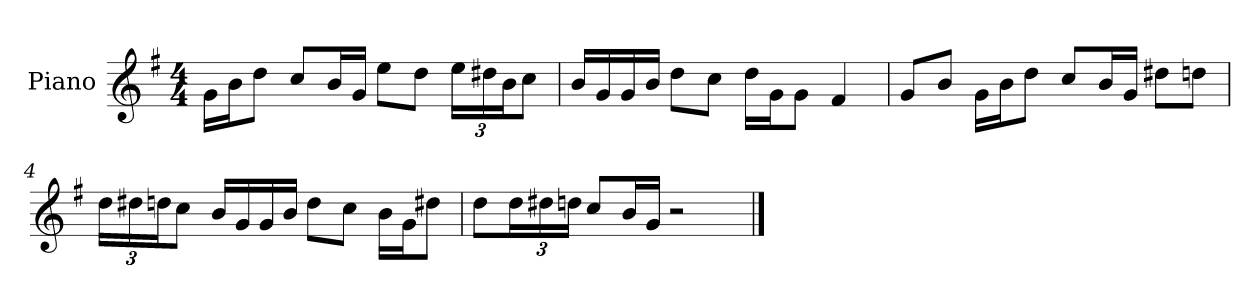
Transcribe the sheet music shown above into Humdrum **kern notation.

**kern
*part1
*staff1
*I"Piano
*I'P-no
*clefG2
*k[f#]
*M4/4
*MM90
=1
16g\LL
16b\J
8dd\J
8cc/L
16b/L
16g/JJ
8ee\L
8dd\J
*Xbrackettup
24ee\LL
24dd#X\
24b\J
8cc\J
=2
16b/LL
16g/
16g/
16b/JJ
8dd\L
8cc\J
16dd\LL
16g\J
8g\J
4f#/
=3
8g/L
8b/J
16g\LL
16b\J
8dd\J
8cc/L
16b/L
16g/JJ
8dd#X\L
8ddn\J
!!LO:LB:g=z
=4
24dd\LL
24dd#X\
24ddn\J
8cc\J
16b/LL
16g/
16g/
16b/JJ
8dd\L
8cc\J
16b\LL
16g\J
8dd#X\J
=5
8dd\L
24dd\L
24dd#X\
24ddn\JJ
8cc/L
16b/L
16g/JJ
2r
==
*-
